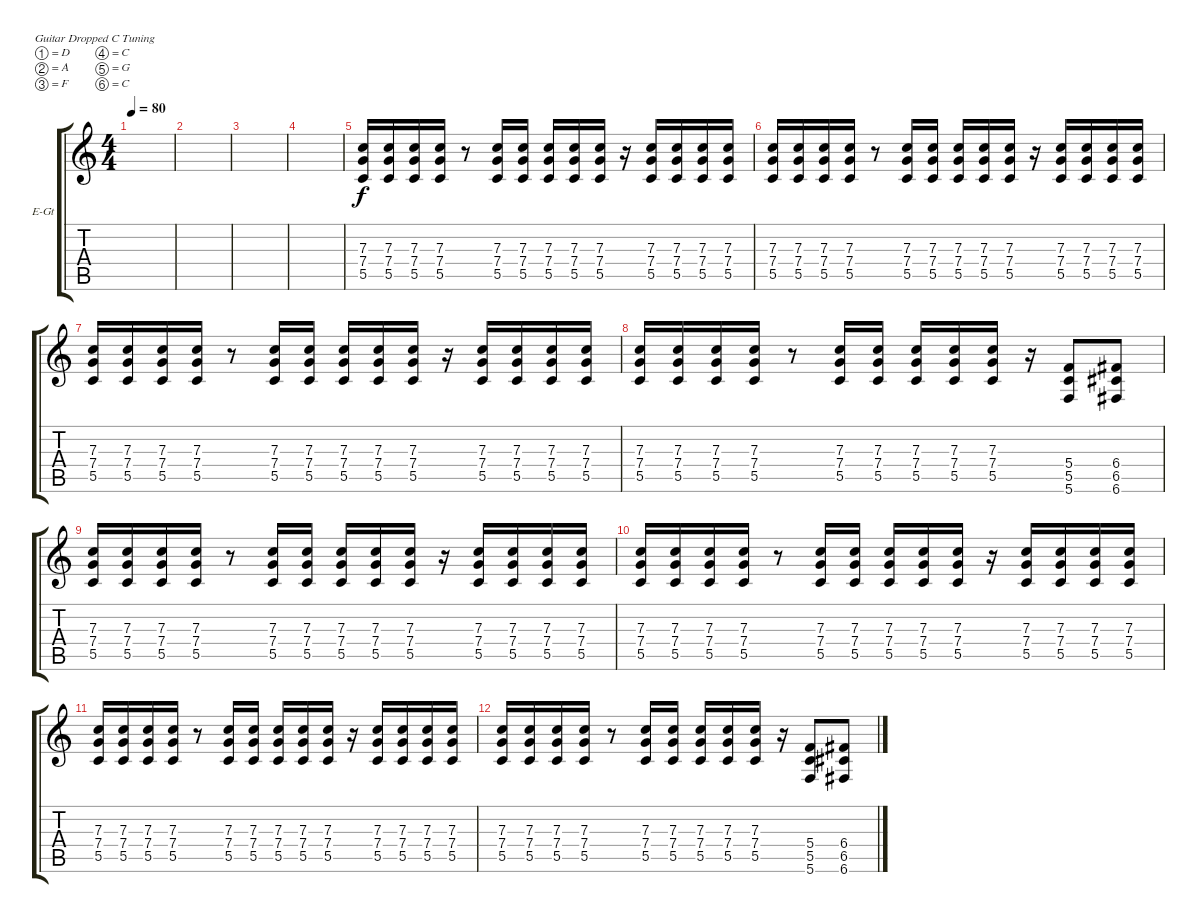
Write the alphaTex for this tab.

\bracketExtendMode groupsimilarinstruments
\firstSystemTrackNameOrientation horizontal
\otherSystemsTrackNameOrientation horizontal
\track ("Electric Guitar" "E-Gt") {instrument overdrivenguitar}
\staff {score tabs}
\tuning (D4 A3 F3 C3 G2 C2)
\ts (4 4)
\tempo 80
\clef g2
\scale
0.333333
\ks c
|
\scale
0.333333 |
\scale
0.333333 |
\scale
0.333333 |
\scale
0.333333 (7.3 7.4 5.5).16 (7.3 7.4 5.5).16 (7.3 7.4 5.5).16 (7.3 7.4 5.5).16 r.8 (7.3 7.4 5.5).16 (7.3 7.4 5.5).16 (7.3 7.4 5.5).16 (7.3 7.4 5.5).16 (7.3 7.4 5.5).16 r.16 (7.3 7.4 5.5).16 (7.3 7.4 5.5).16 (7.3 7.4 5.5).16 (7.3 7.4 5.5).16 |
\scale
0.333333 (7.3 7.4 5.5).16 (7.3 7.4 5.5).16 (7.3 7.4 5.5).16 (7.3 7.4 5.5).16 r.8 (7.3 7.4 5.5).16 (7.3 7.4 5.5).16 (7.3 7.4 5.5).16 (7.3 7.4 5.5).16 (7.3 7.4 5.5).16 r.16 (7.3 7.4 5.5).16 (7.3 7.4 5.5).16 (7.3 7.4 5.5).16 (7.3 7.4 5.5).16 |
\scale
0.333333 (7.3 7.4 5.5).16 (7.3 7.4 5.5).16 (7.3 7.4 5.5).16 (7.3 7.4 5.5).16 r.8 (7.3 7.4 5.5).16 (7.3 7.4 5.5).16 (7.3 7.4 5.5).16 (7.3 7.4 5.5).16 (7.3 7.4 5.5).16 r.16 (7.3 7.4 5.5).16 (7.3 7.4 5.5).16 (7.3 7.4 5.5).16 (7.3 7.4 5.5).16 |
\scale
0.333333 (7.3 7.4 5.5).16 (7.3 7.4 5.5).16 (7.3 7.4 5.5).16 (7.3 7.4 5.5).16 r.8 (7.3 7.4 5.5).16 (7.3 7.4 5.5).16 (7.3 7.4 5.5).16 (7.3 7.4 5.5).16 (7.3 7.4 5.5).16 r.16 (5.4 5.5 5.6).8 (6.4 6.5 6.6).8 |
\scale
0.333333 (7.3 7.4 5.5).16 (7.3 7.4 5.5).16 (7.3 7.4 5.5).16 (7.3 7.4 5.5).16 r.8 (7.3 7.4 5.5).16 (7.3 7.4 5.5).16 (7.3 7.4 5.5).16 (7.3 7.4 5.5).16 (7.3 7.4 5.5).16 r.16 (7.3 7.4 5.5).16 (7.3 7.4 5.5).16 (7.3 7.4 5.5).16 (7.3 7.4 5.5).16 |
\scale
0.333333 (7.3 7.4 5.5).16 (7.3 7.4 5.5).16 (7.3 7.4 5.5).16 (7.3 7.4 5.5).16 r.8 (7.3 7.4 5.5).16 (7.3 7.4 5.5).16 (7.3 7.4 5.5).16 (7.3 7.4 5.5).16 (7.3 7.4 5.5).16 r.16 (7.3 7.4 5.5).16 (7.3 7.4 5.5).16 (7.3 7.4 5.5).16 (7.3 7.4 5.5).16 |
(7.3 7.4 5.5).16 (7.3 7.4 5.5).16 (7.3 7.4 5.5).16 (7.3 7.4 5.5).16 r.8 (7.3 7.4 5.5).16 (7.3 7.4 5.5).16 (7.3 7.4 5.5).16 (7.3 7.4 5.5).16 (7.3 7.4 5.5).16 r.16 (7.3 7.4 5.5).16 (7.3 7.4 5.5).16 (7.3 7.4 5.5).16 (7.3 7.4 5.5).16 |
(7.3 7.4 5.5).16 (7.3 7.4 5.5).16 (7.3 7.4 5.5).16 (7.3 7.4 5.5).16 r.8 (7.3 7.4 5.5).16 (7.3 7.4 5.5).16 (7.3 7.4 5.5).16 (7.3 7.4 5.5).16 (7.3 7.4 5.5).16 r.16 (5.4 5.5 5.6).8 (6.4 6.5 6.6).8
